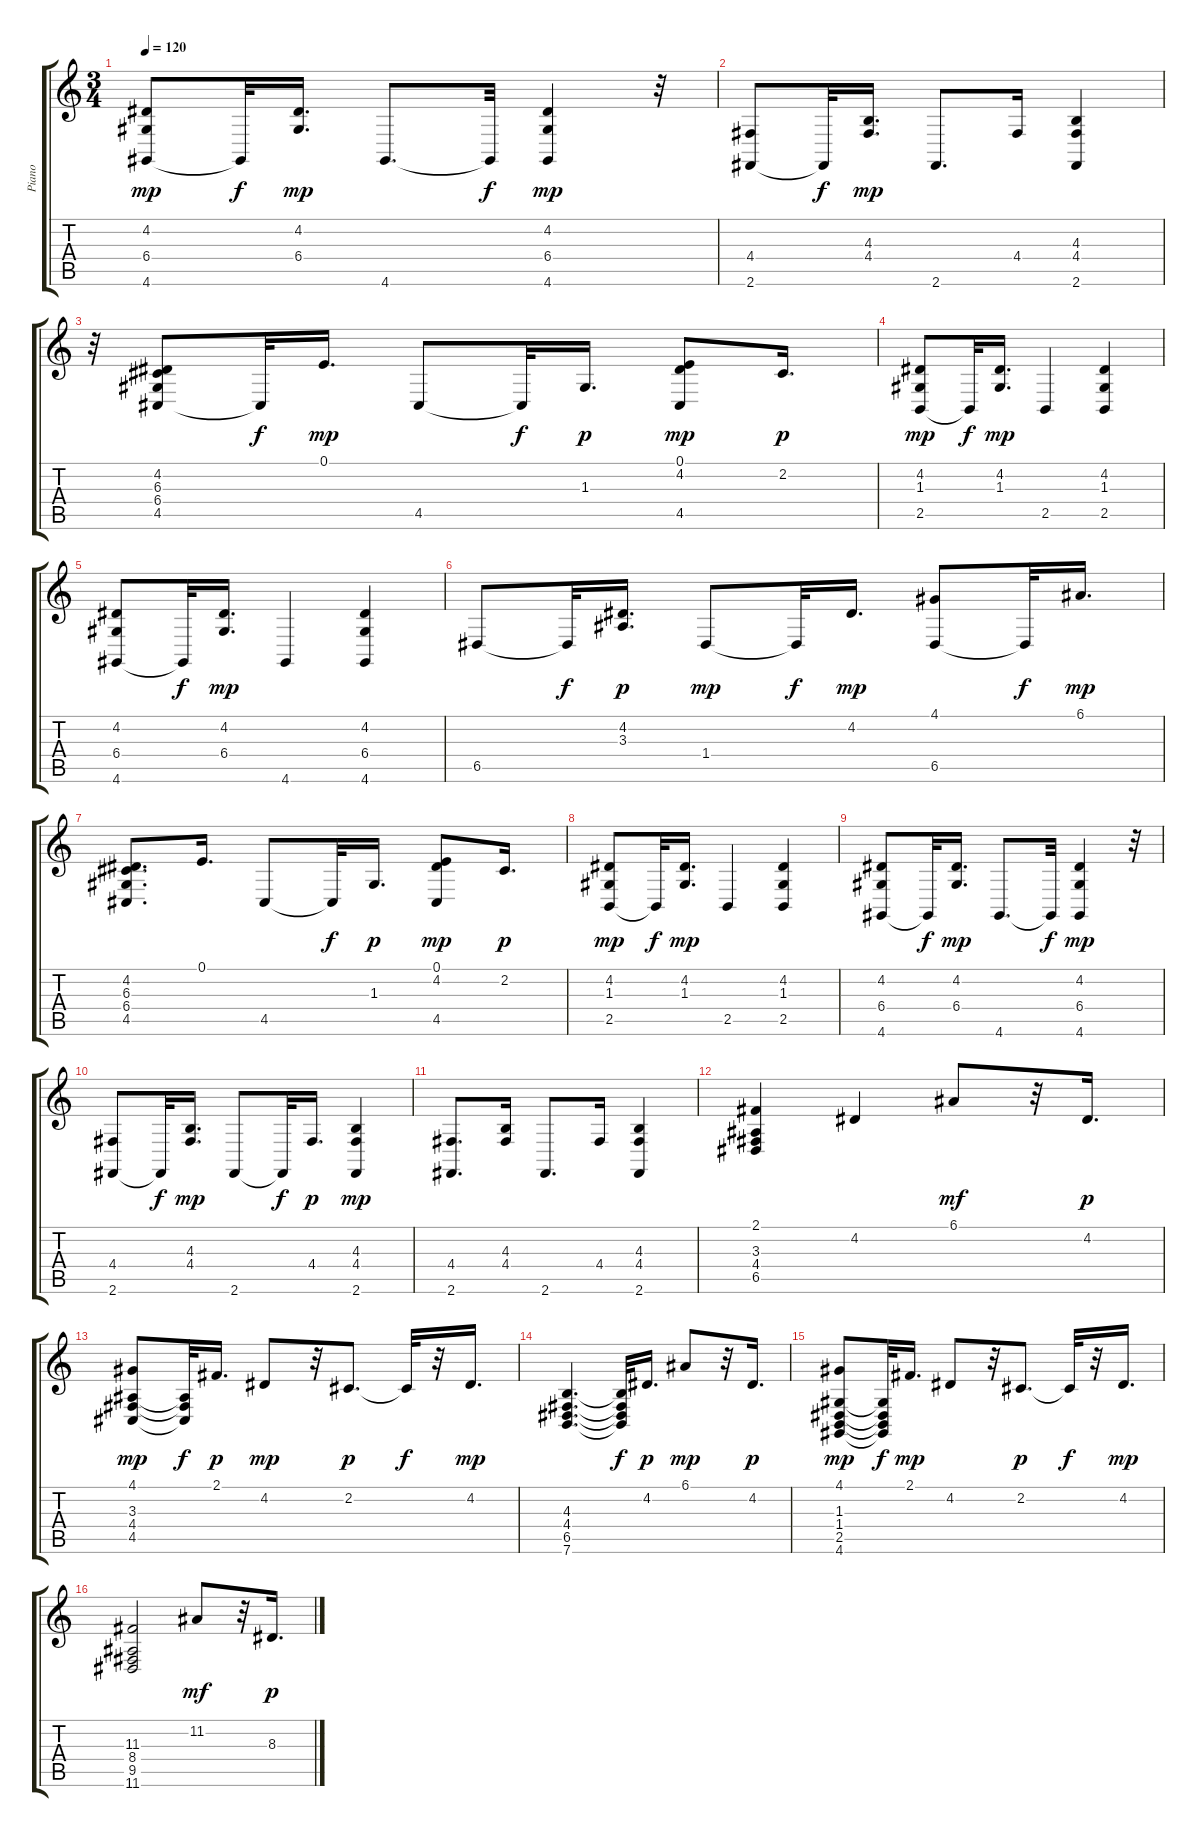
\track ("Piano" "Piano") {instrument acousticgrandpiano}
\staff {score tabs}
\tuning (E4 B3 G3 D3 A2 E2) {hide}
\ts (3 4)
\tempo 120
\clef g2
\ks c
(4.2 6.4 4.6).8{dy mp} 4.6{t}.32{dy f} (4.2 6.4).16{d dy mp} 4.6.8{d} 4.6{t}.32{dy f} (4.2 6.4 4.6).4{dy mp} r.32 |
(4.4 2.6).8 2.6{t}.32{dy f} (4.3 4.4).16{d dy mp} 2.6.8{d} 4.4.16 (4.3 4.4 2.6).4 |
r.32 (4.2 6.3 6.4 4.5).8 4.5{t}.32{dy f} 0.1.16{d dy mp} 4.5.8 4.5{t}.32{dy f} 1.3.16{d dy p} (0.1 4.2 4.5).8{dy mp} 2.2.16{d dy p} |
(4.2 1.3 2.5).8{dy mp} 2.5{t}.32{dy f} (4.2 1.3).16{d dy mp} 2.5.4 (4.2 1.3 2.5).4 |
(4.2 6.4 4.6).8 4.6{t}.32{dy f} (4.2 6.4).16{d dy mp} 4.6.4 (4.2 6.4 4.6).4 |
6.5.8 6.5{t}.32{dy f} (4.2 3.3).16{d dy p} 1.4.8{dy mp} 1.4{t}.32{dy f} 4.2.16{d dy mp} (4.1 6.5).8 6.5{t}.32{dy f} 6.1.16{d dy mp} |
(4.2 6.3 6.4 4.5).8{d} 0.1.16{d} 4.5.8 4.5{t}.32{dy f} 1.3.16{d dy p} (0.1 4.2 4.5).8{dy mp} 2.2.16{d dy p} |
(4.2 1.3 2.5).8{dy mp} 2.5{t}.32{dy f} (4.2 1.3).16{d dy mp} 2.5.4 (4.2 1.3 2.5).4 |
(4.2 6.4 4.6).8 4.6{t}.32{dy f} (4.2 6.4).16{d dy mp} 4.6.8{d} 4.6{t}.32{dy f} (4.2 6.4 4.6).4{dy mp} r.32 |
(4.4 2.6).8 2.6{t}.32{dy f} (4.3 4.4).16{d dy mp} 2.6.8 2.6{t}.32{dy f} 4.4.16{d dy p} (4.3 4.4 2.6).4{dy mp} |
(4.4 2.6).8{d} (4.3 4.4).16 2.6.8{d} 4.4.16 (4.3 4.4 2.6).4 |
(2.1 3.3 4.4 6.5).4 4.2.4 6.1.8{dy mf} r.32 4.2.16{d dy p} |
(4.1 3.3 4.4 4.5).8{dy mp} (3.3{t} 4.4{t} 4.5{t}).32{dy f} 2.1.16{d dy p} 4.2.8{dy mp} r.32 2.2.8{d dy p} 2.2{t}.32{dy f} r.32 4.2.16{d dy mp} |
(4.3 4.4 6.5 7.6).4{d} (4.3{t} 4.4{t} 6.5{t} 7.6{t}).32{dy f} 4.2.16{d dy p} 6.1.8{dy mp} r.32 4.2.16{d dy p} |
(4.1 1.3 1.4 2.5 4.6).8{dy mp} (1.3{t} 1.4{t} 2.5{t} 4.6{t}).32{dy f} 2.1.16{d dy mp} 4.2.8 r.32 2.2.8{d dy p} 2.2{t}.32{dy f} r.32 4.2.16{d dy mp} |
(11.3 8.4 9.5 11.6).2 11.2.8{dy mf} r.32 8.3.16{d dy p}
